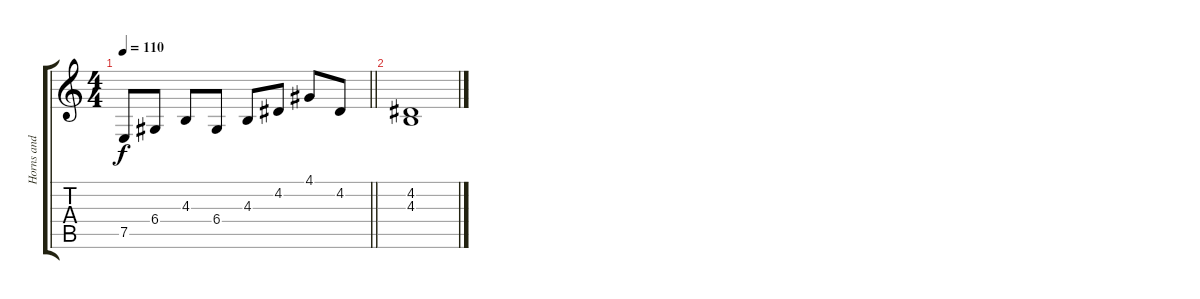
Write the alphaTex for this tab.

\track ("Horns and Strings" "Horns and ") {instrument frenchhorn}
\staff {score tabs}
\tuning (E4 B3 G3 D3 A2 E2) {hide}
\ts (4 4)
\tempo 110
\clef g2
\barLineRight lightlight
\ks c
7.5.8{dy f} 6.4.8 4.3.8{volume 16} 6.4.8 4.3.8 4.2.8 4.1.8 4.2.8 |
(4.2 4.3).1
